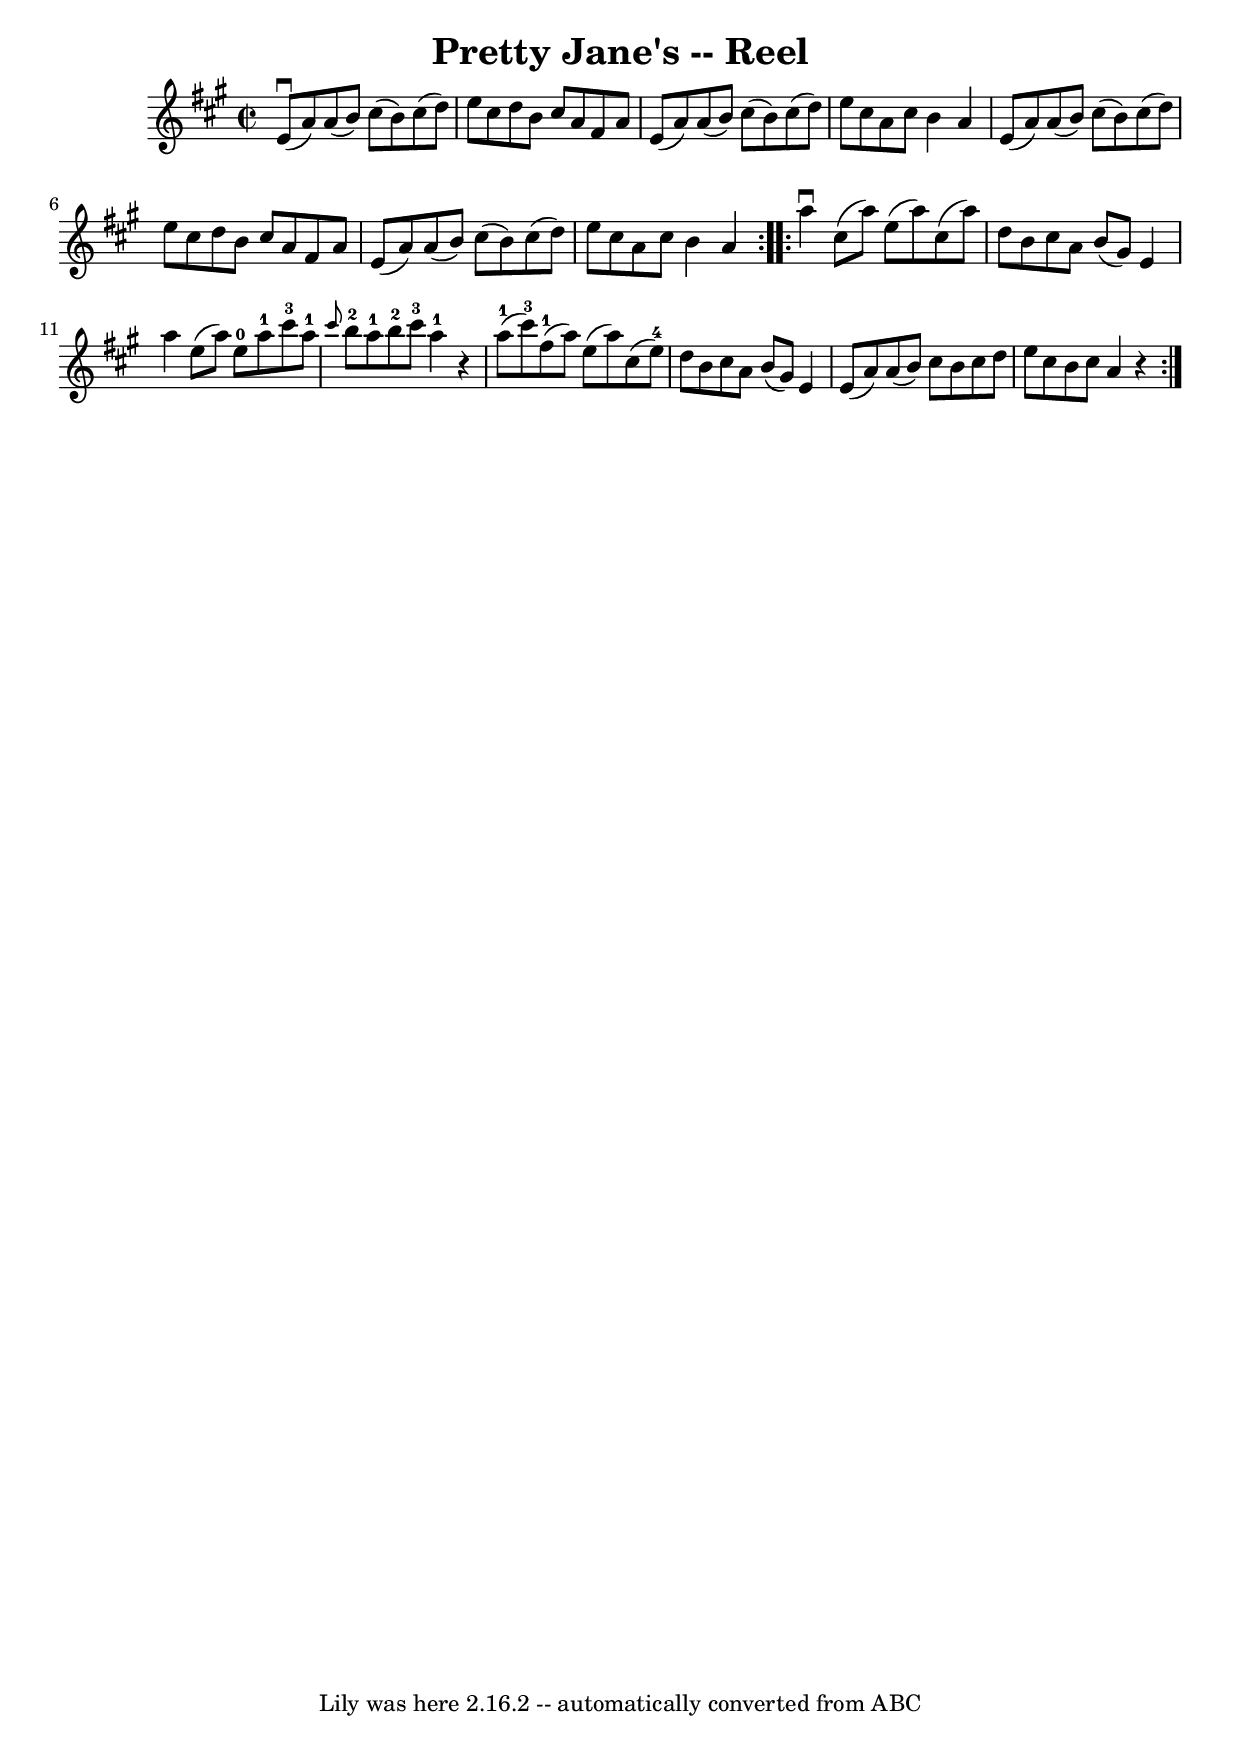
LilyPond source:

\version "2.7.40"
\include "Mammoth.ily"
\header {
	%% book = "Ryan's Mammoth Collection"
	crossRefNumber = "1"
	footnotes = "\\\\285"
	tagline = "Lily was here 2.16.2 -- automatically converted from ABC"
	title = "Pretty Jane's -- Reel"
}
voicedefault =  {
\set Score.defaultBarType = "empty"

\repeat volta 2 {
\override Staff.TimeSignature #'style = #'C
 \time 2/2 \key a \major e'8^\downbow(a'8) a'8 (b'8) cis''8 
(b'8) cis''8 (d''8)   |
 e''8 cis''8 d''8 b'8    
cis''8 a'8 fis'8 a'8    |
 e'8 (a'8) a'8 (b'8)   
cis''8 (b'8) cis''8 (d''8)   |
 e''8 cis''8 a'8    
cis''8 b'4 a'4    |
 e'8 (a'8) a'8 (b'8) cis''8 
(b'8) cis''8 (d''8)   |
 e''8 cis''8 d''8 b'8    
cis''8 a'8 fis'8 a'8    |
 e'8 (a'8) a'8 (b'8)   
cis''8 (b'8) cis''8 (d''8)   |
 e''8 cis''8 a'8    
cis''8 b'4 a'4    }     \repeat volta 2 { a''4^\downbow cis''8 (
a''8) e''8 (a''8) cis''8 (a''8)   |
 d''8 b'8    
cis''8 a'8 b'8 (gis'8) e'4    |
 a''4 e''8 (a''8  
-) e''8-0 a''8-1 cis'''8-3 a''8-1   |
       
\grace { cis'''8  } b''8-2 a''8-1 b''8-2 cis'''8-3     
a''4-1   r4   |
 a''8-1(cis'''8-3) fis''8-1(
a''8) e''8 (a''8) cis''8 (e''8-4)   |
 d''8 b'8 
 cis''8 a'8 b'8 (gis'8) e'4    |
 e'8 (a'8) a'8 
(b'8) cis''8 b'8 cis''8 d''8    |
 e''8 cis''8  
 b'8 cis''8 a'4    r4   }   
}

\score{
    <<

	\context Staff="default"
	{
	    \voicedefault 
	}

    >>
	\layout {
	}
	\midi {}
}
